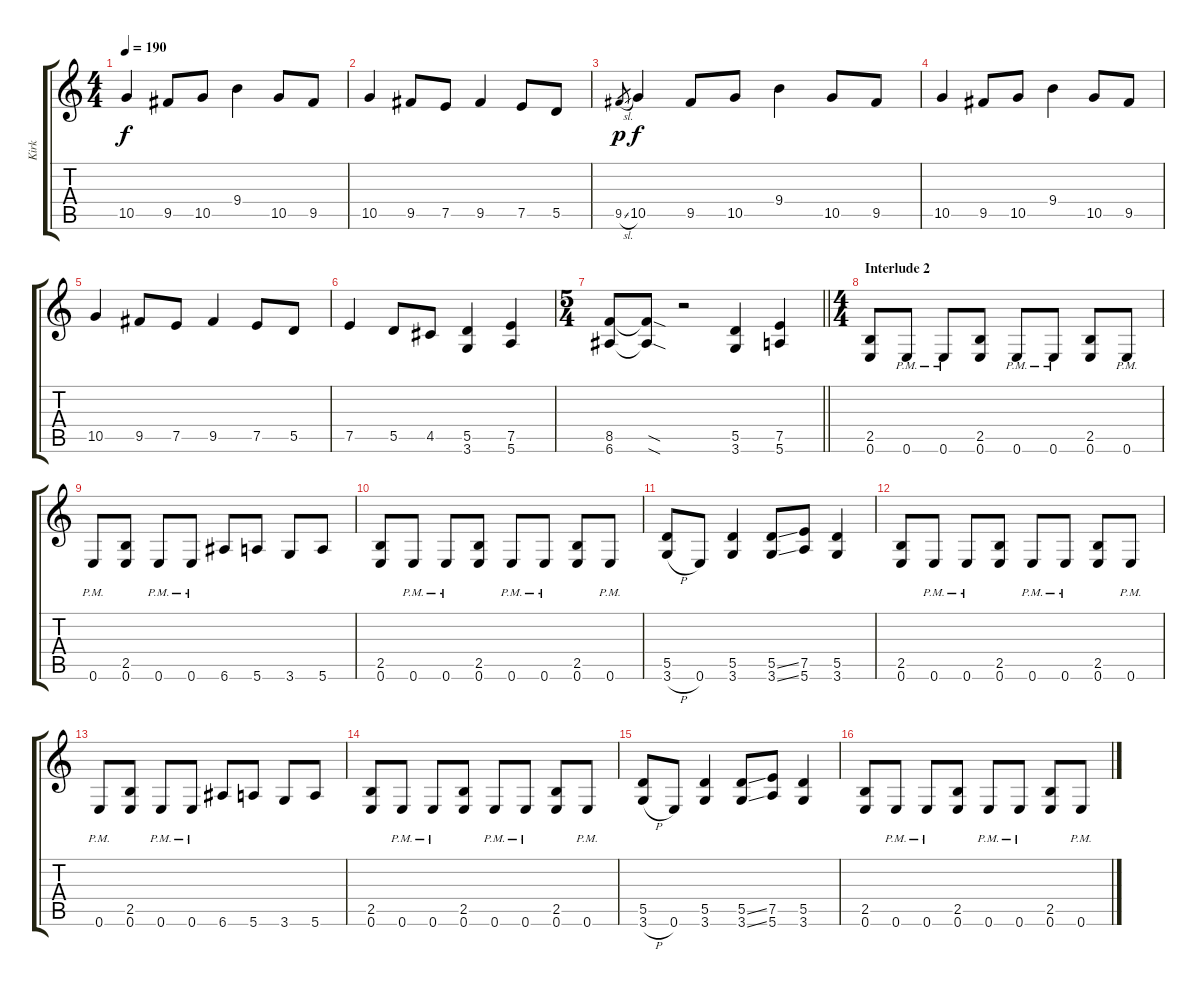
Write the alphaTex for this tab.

\track ("Kirk" "Kirk") {instrument overdrivenguitar}
\staff {score tabs}
\tuning (E4 B3 G3 D3 A2 E2) {hide}
\ts (4 4)
\tempo 190
\clef g2
\ks c
10.5.4{dy f} 9.5.8 10.5.8 9.4.4 10.5.8 9.5.8 |
10.5.4 9.5.8 7.5.8 9.5.4 7.5.8 5.5.8 |
9.5{sl}.8{gr dy p} 10.5.4{dy f} 9.5.8 10.5.8 9.4.4 10.5.8 9.5.8 |
10.5.4 9.5.8 10.5.8 9.4.4 10.5.8 9.5.8 |
10.5.4 9.5.8 7.5.8 9.5.4 7.5.8 5.5.8 |
7.5.4 5.5.8 4.5.8 (5.5 3.6).4 (7.5 5.6).4 |
\ts (5 4)
\barLineRight lightlight
(8.5 6.6).8 (8.5{sod t} 6.6{sod t}).8 r.2 (5.5 3.6).4 (7.5 5.6).4 |
\ts (4 4)
\section ("" "Interlude 2")
(2.5 0.6).8 0.6{pm}.8 0.6{pm}.8 (2.5 0.6).8 0.6{pm}.8 0.6{pm}.8 (2.5 0.6).8 0.6{pm}.8 |
0.6{pm}.8 (2.5 0.6).8 0.6{pm}.8 0.6{pm}.8 6.6.8 5.6.8 3.6.8 5.6.8 |
(2.5 0.6).8 0.6{pm}.8 0.6{pm}.8 (2.5 0.6).8 0.6{pm}.8 0.6{pm}.8 (2.5 0.6).8 0.6{pm}.8 |
(5.5 3.6{h}).8 0.6.8 (5.5 3.6).4 (5.5{ss} 3.6{ss}).8 (7.5 5.6).8 (5.5 3.6).4 |
(2.5 0.6).8 0.6{pm}.8 0.6{pm}.8 (2.5 0.6).8 0.6{pm}.8 0.6{pm}.8 (2.5 0.6).8 0.6{pm}.8 |
0.6{pm}.8 (2.5 0.6).8 0.6{pm}.8 0.6{pm}.8 6.6.8 5.6.8 3.6.8 5.6.8 |
(2.5 0.6).8 0.6{pm}.8 0.6{pm}.8 (2.5 0.6).8 0.6{pm}.8 0.6{pm}.8 (2.5 0.6).8 0.6{pm}.8 |
(5.5 3.6{h}).8 0.6.8 (5.5 3.6).4 (5.5{ss} 3.6{ss}).8 (7.5 5.6).8 (5.5 3.6).4 |
(2.5 0.6).8 0.6{pm}.8 0.6{pm}.8 (2.5 0.6).8 0.6{pm}.8 0.6{pm}.8 (2.5 0.6).8 0.6{pm}.8
